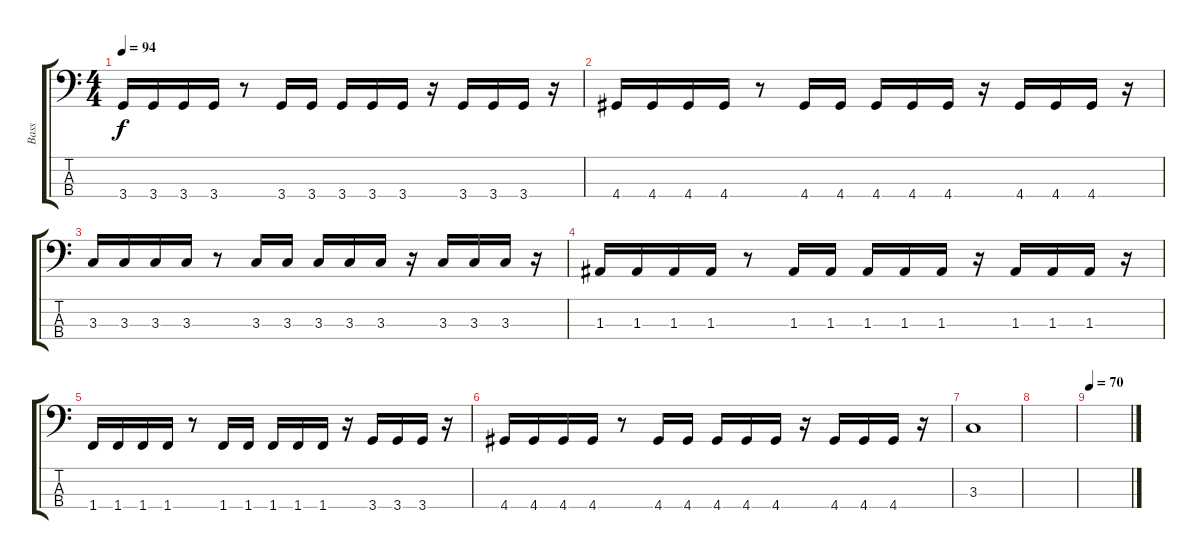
\track ("Bass" "Bass") {instrument electricbassfinger}
\staff {score tabs}
\tuning (G2 D2 A1 E1) {hide}
\ts (4 4)
\tempo 94
\clef f4
\ks c
3.4.16{dy f} 3.4.16 3.4.16 3.4.16 r.8 3.4.16 3.4.16 3.4.16 3.4.16 3.4.16 r.16 3.4.16 3.4.16 3.4.16 r.16 |
4.4.16 4.4.16 4.4.16 4.4.16 r.8 4.4.16 4.4.16 4.4.16 4.4.16 4.4.16 r.16 4.4.16 4.4.16 4.4.16 r.16 |
3.3.16 3.3.16 3.3.16 3.3.16 r.8 3.3.16 3.3.16 3.3.16 3.3.16 3.3.16 r.16 3.3.16 3.3.16 3.3.16 r.16 |
1.3.16 1.3.16 1.3.16 1.3.16 r.8 1.3.16 1.3.16 1.3.16 1.3.16 1.3.16 r.16 1.3.16 1.3.16 1.3.16 r.16 |
1.4.16 1.4.16 1.4.16 1.4.16 r.8 1.4.16 1.4.16 1.4.16 1.4.16 1.4.16 r.16 3.4.16 3.4.16 3.4.16 r.16 |
4.4.16 4.4.16 4.4.16 4.4.16 r.8 4.4.16 4.4.16 4.4.16 4.4.16 4.4.16 r.16 4.4.16 4.4.16 4.4.16 r.16 |
3.3.1 |
|
\tempo 70
